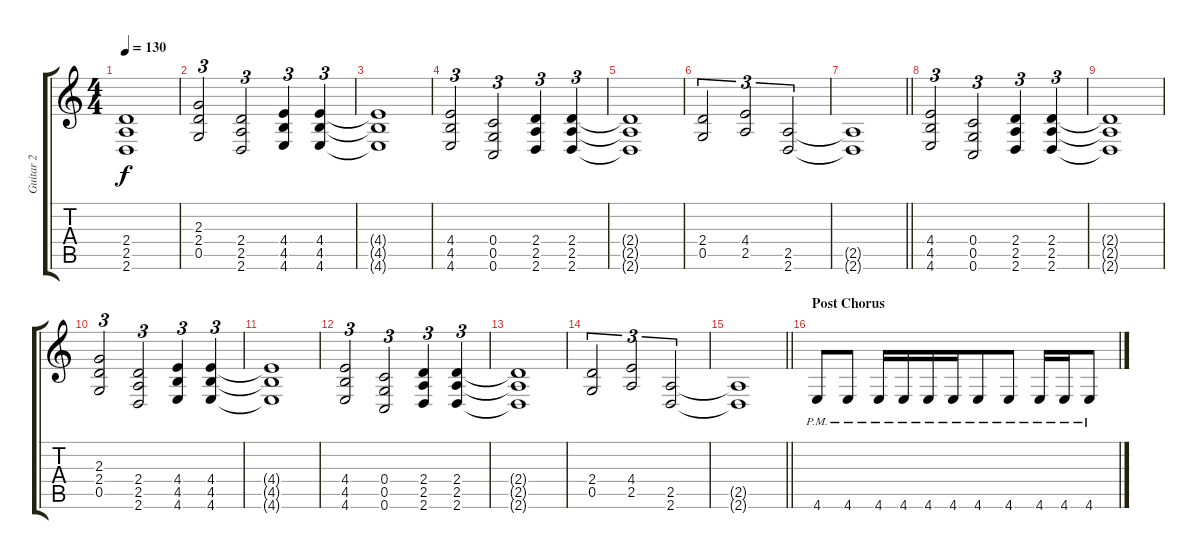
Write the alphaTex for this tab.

\track ("Guitar 2" "Guitar 2") {instrument distortionguitar}
\staff {score tabs}
\tuning (D4 A3 F3 C3 G2 C2) {hide}
\ts (4 4)
\tempo 130
\clef g2
\ks c
(2.4{t} 2.5{t} 2.6{t}).1{dy f} |
(2.3 2.4 0.5).2{tu (3 2)} (2.4 2.5 2.6).2{tu (3 2) beam merge} (4.4 4.5 4.6).4{tu (3 2) beam merge} (4.4 4.5 4.6).4{tu (3 2)} |
(4.4{t} 4.5{t} 4.6{t}).1 |
(4.4 4.5 4.6).2{tu (3 2)} (0.4 0.5 0.6).2{tu (3 2) beam merge} (2.4 2.5 2.6).4{tu (3 2) beam merge} (2.4 2.5 2.6).4{tu (3 2)} |
(2.4{t} 2.5{t} 2.6{t}).1 |
(2.4 0.5).2{tu (3 2)} (4.4 2.5).2{tu (3 2)} (2.5 2.6).2{tu (3 2)} |
\barLineRight lightlight
(2.5{t} 2.6{t}).1 |
(4.4 4.5 4.6).2{tu (3 2)} (0.4 0.5 0.6).2{tu (3 2) beam merge} (2.4 2.5 2.6).4{tu (3 2) beam merge} (2.4 2.5 2.6).4{tu (3 2)} |
(2.4{t} 2.5{t} 2.6{t}).1 |
(2.3 2.4 0.5).2{tu (3 2)} (2.4 2.5 2.6).2{tu (3 2) beam merge} (4.4 4.5 4.6).4{tu (3 2) beam merge} (4.4 4.5 4.6).4{tu (3 2)} |
(4.4{t} 4.5{t} 4.6{t}).1 |
(4.4 4.5 4.6).2{tu (3 2)} (0.4 0.5 0.6).2{tu (3 2) beam merge} (2.4 2.5 2.6).4{tu (3 2) beam merge} (2.4 2.5 2.6).4{tu (3 2)} |
(2.4{t} 2.5{t} 2.6{t}).1 |
(2.4 0.5).2{tu (3 2)} (4.4 2.5).2{tu (3 2)} (2.5 2.6).2{tu (3 2)} |
\barLineRight lightlight
(2.5{t} 2.6{t}).1 |
\section ("" "Post Chorus")
4.6{pm}.8{beam merge} 4.6{pm}.8 4.6{pm}.16{beam merge} 4.6{pm}.16 4.6{pm}.16{beam merge} 4.6{pm}.16{beam merge} 4.6{pm}.8 4.6{pm}.8 4.6{pm}.16 4.6{pm}.16 4.6{pm}.8
